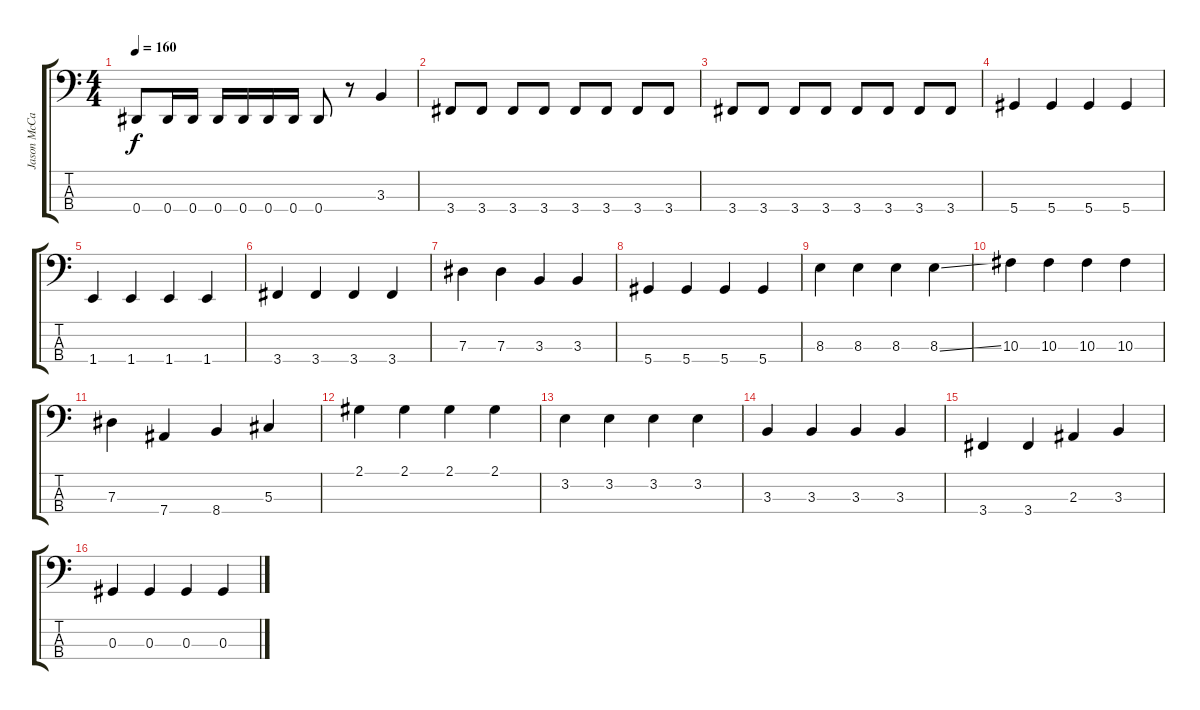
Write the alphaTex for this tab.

\track ("Jason McCaslin (Cone)" "Jason McCa") {instrument electricbassfinger}
\staff {score tabs}
\tuning (Gb2 Db2 Ab1 Eb1) {hide}
\ts (4 4)
\tempo 160
\clef f4
\ks c
0.4.8{dy f} 0.4.16 0.4.16 0.4.16 0.4.16 0.4.16 0.4.16 0.4.8 r.8 3.3.4 |
3.4.8 3.4.8 3.4.8 3.4.8 3.4.8 3.4.8 3.4.8 3.4.8 |
3.4.8 3.4.8 3.4.8 3.4.8 3.4.8 3.4.8 3.4.8 3.4.8 |
5.4.4 5.4.4 5.4.4 5.4.4 |
1.4.4 1.4.4 1.4.4 1.4.4 |
3.4.4 3.4.4 3.4.4 3.4.4 |
7.3.4 7.3.4 3.3.4 3.3.4 |
5.4.4 5.4.4 5.4.4 5.4.4 |
8.3.4 8.3.4 8.3.4 8.3{ss}.4 |
10.3.4 10.3.4 10.3.4 10.3.4 |
7.3.4 7.4.4 8.4.4 5.3.4 |
2.1.4 2.1.4 2.1.4 2.1.4 |
3.2.4 3.2.4 3.2.4 3.2.4 |
3.3.4 3.3.4 3.3.4 3.3.4 |
3.4.4 3.4.4 2.3.4 3.3.4 |
0.3.4 0.3.4 0.3.4 0.3.4
